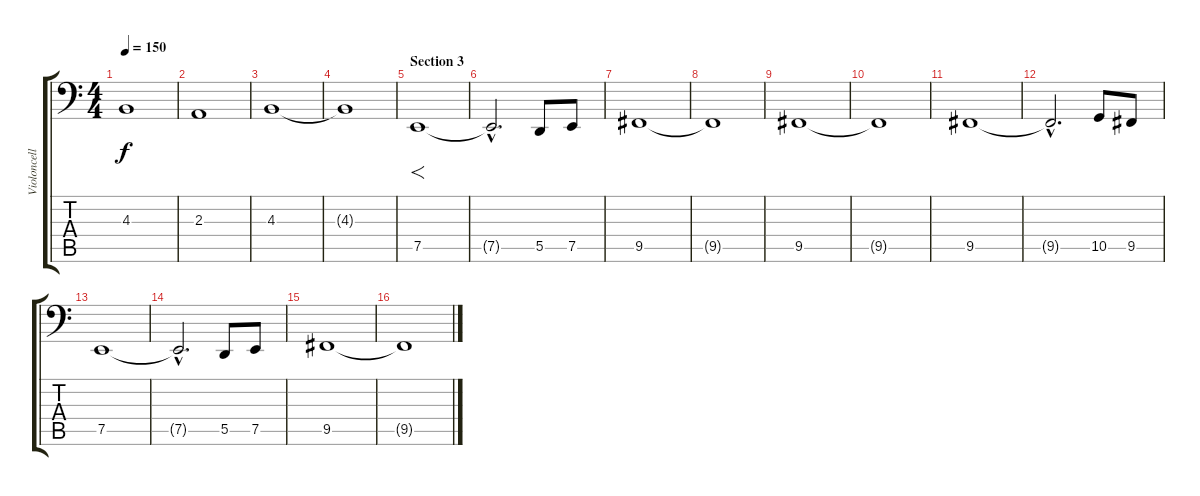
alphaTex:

\track ("Violoncelle" "Violoncell") {instrument cello}
\staff {score tabs}
\tuning (E3 B2 G2 D2 A1 E1) {hide}
\ts (4 4)
\tempo 150
\clef f4
\ks c
4.3.1{dy f} |
2.3.1 |
4.3.1 |
4.3{t}.1 |
\section ("" "Section 3")
7.5.1{f} |
7.5{hac t}.2{d} 5.5.8 7.5.8 |
9.5.1 |
9.5{t}.1 |
9.5.1 |
9.5{t}.1 |
9.5.1 |
9.5{hac t}.2{d} 10.5.8 9.5.8 |
7.5.1 |
7.5{hac t}.2{d} 5.5.8 7.5.8 |
9.5.1 |
9.5{t}.1
